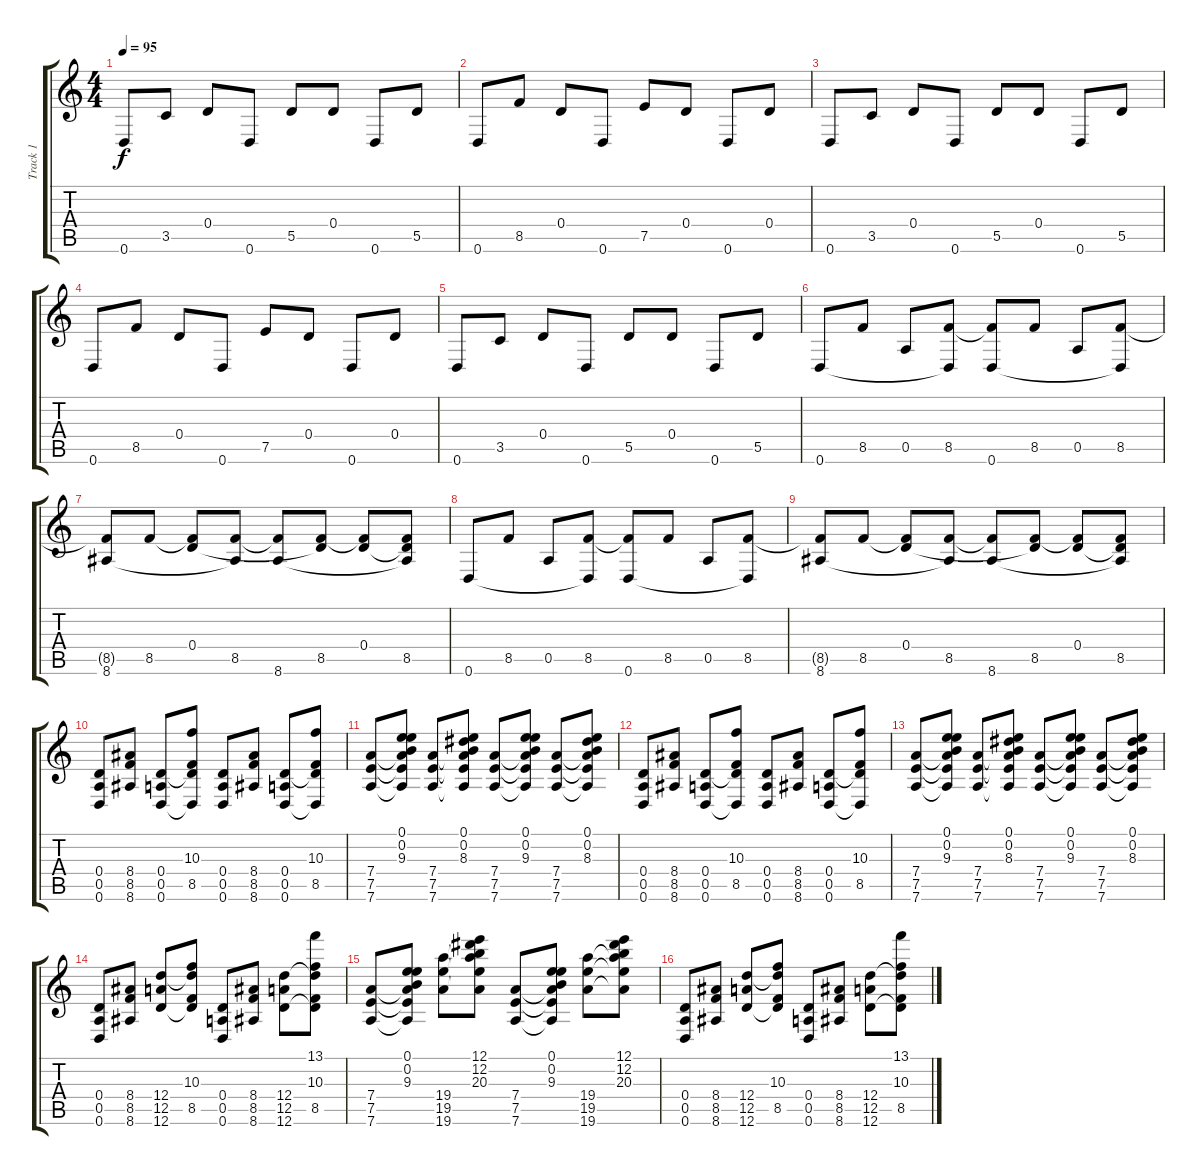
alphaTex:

\track ("Track 1" "Track 1") {instrument acousticguitarnylon}
\staff {score tabs}
\tuning (E4 B3 G3 D3 A2 D2) {hide}
\ts (4 4)
\tempo 95
\clef g2
\ks c
0.6.8{dy f} 3.5.8 0.4.8 0.6.8 5.5.8 0.4.8 0.6.8 5.5.8 |
0.6.8 8.5.8 0.4.8 0.6.8 7.5.8 0.4.8 0.6.8 0.4.8 |
0.6.8 3.5.8 0.4.8 0.6.8 5.5.8 0.4.8 0.6.8 5.5.8 |
0.6.8 8.5.8 0.4.8 0.6.8 7.5.8 0.4.8 0.6.8 0.4.8 |
0.6.8 3.5.8 0.4.8 0.6.8 5.5.8 0.4.8 0.6.8 5.5.8 |
0.6.8 8.5.8 0.5.8 (8.5 0.6{t}).8 (8.5{t} 0.6).8 8.5.8 0.5.8 (8.5 0.6{t}).8 |
(8.5{t} 8.6).8 8.5.8 (0.4 8.5{t}).8 (8.5 8.6{t}).8 (8.5{t} 8.6).8 (0.4{t} 8.5).8 (0.4 8.5{t}).8 (0.4{t} 8.5 8.6{t}).8 |
0.6.8 8.5.8 0.5.8 (8.5 0.6{t}).8 (8.5{t} 0.6).8 8.5.8 0.5.8 (8.5 0.6{t}).8 |
(8.5{t} 8.6).8 8.5.8 (0.4 8.5{t}).8 (8.5 8.6{t}).8 (8.5{t} 8.6).8 (0.4{t} 8.5).8 (0.4 8.5{t}).8 (0.4{t} 8.5 8.6{t}).8 |
(0.4 0.5 0.6).8 (8.4 8.5 8.6).8 (0.4 0.5 0.6).8 (10.3 0.4{t} 8.5 0.6{t}).8 (0.4 0.5 0.6).8 (8.4 8.5 8.6).8 (0.4 0.5 0.6).8 (10.3 0.4{t} 8.5 0.6{t}).8 |
(7.4 7.5 7.6).8 (0.1 0.2 9.3 7.4{t} 7.5{t} 7.6{t}).8 (7.4 7.5 7.6).8 (0.1 0.2 8.3 7.4{t} 7.5{t} 7.6{t}).8 (7.4 7.5 7.6).8 (0.1 0.2 9.3 7.4{t} 7.5{t} 7.6{t}).8 (7.4 7.5 7.6).8 (0.1 0.2 8.3 7.4{t} 7.5{t} 7.6{t}).8 |
(0.4 0.5 0.6).8 (8.4 8.5 8.6).8 (0.4 0.5 0.6).8 (10.3 0.4{t} 8.5 0.6{t}).8 (0.4 0.5 0.6).8 (8.4 8.5 8.6).8 (0.4 0.5 0.6).8 (10.3 0.4{t} 8.5 0.6{t}).8 |
(7.4 7.5 7.6).8 (0.1 0.2 9.3 7.4{t} 7.5{t} 7.6{t}).8 (7.4 7.5 7.6).8 (0.1 0.2 8.3 7.4{t} 7.5{t} 7.6{t}).8 (7.4 7.5 7.6).8 (0.1 0.2 9.3 7.4{t} 7.5{t} 7.6{t}).8 (7.4 7.5 7.6).8 (0.1 0.2 8.3 7.4{t} 7.5{t} 7.6{t}).8 |
(0.4 0.5 0.6).8 (8.4 8.5 8.6).8 (12.4 12.5 12.6).8 (10.3 12.4{t} 8.5 12.6{t}).8 (0.4 0.5 0.6).8 (8.4 8.5 8.6).8 (12.4 12.5 12.6).8 (13.1 10.3 12.4{t} 8.5 12.6{t}).8 |
(7.4 7.5 7.6).8 (0.1 0.2 9.3 7.4{t} 7.5{t} 7.6{t}).8 (19.4 19.5 19.6).8 (12.1 12.2 20.3 19.4{t} 19.5{t} 19.6{t}).8 (7.4 7.5 7.6).8 (0.1 0.2 9.3 7.4{t} 7.5{t} 7.6{t}).8 (19.4 19.5 19.6).8 (12.1 12.2 20.3 19.4{t} 19.5{t} 19.6{t}).8 |
(0.4 0.5 0.6).8 (8.4 8.5 8.6).8 (12.4 12.5 12.6).8 (10.3 12.4{t} 8.5 12.6{t}).8 (0.4 0.5 0.6).8 (8.4 8.5 8.6).8 (12.4 12.5 12.6).8 (13.1 10.3 12.4{t} 8.5 12.6{t}).8
